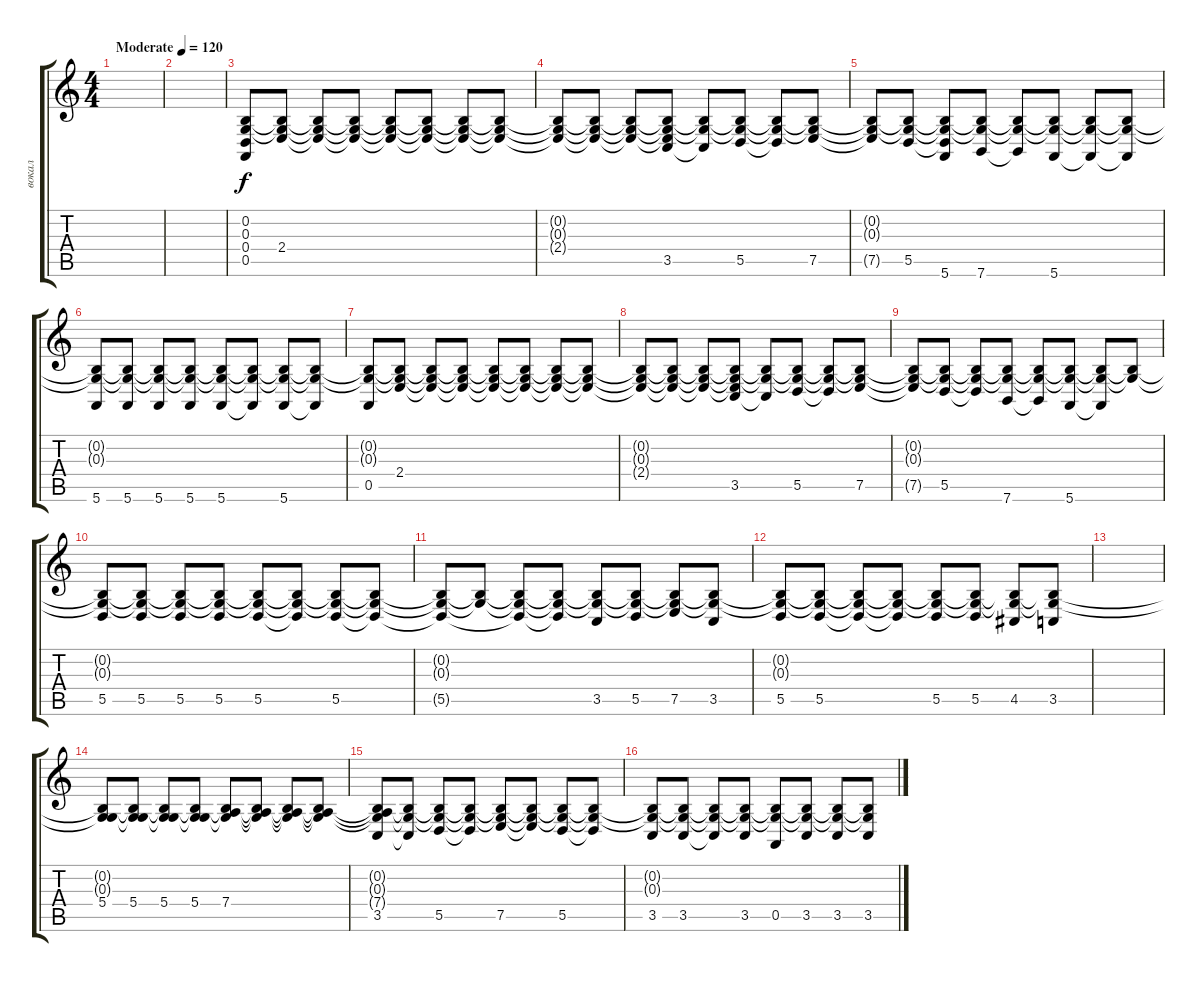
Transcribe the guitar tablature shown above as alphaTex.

\track ("вокал" "вокал") {instrument oboe}
\staff {score tabs}
\tuning (E4 B3 G3 D3 A2 E2) {hide}
\ts (4 4)
\tempo (120 "Moderate")
\clef g2
\ks c
|
|
(0.2 0.3 0.4 0.5).8{instrument voiceoohs} (0.2{t} 0.3{t} 2.4).8 (0.2{t} 0.3{t} 2.4{t}).8 (0.2{t} 0.3{t} 2.4{t}).8 (0.2{t} 0.3{t} 2.4{t}).8 (0.2{t} 0.3{t} 2.4{t}).8 (0.2{t} 0.3{t} 2.4{t}).8 (0.2{t} 0.3{t} 2.4{t}).8 |
(0.2{t} 0.3{t} 2.4{t}).8 (0.2{t} 0.3{t} 2.4{t}).8 (0.2{t} 0.3{t} 2.4{t}).8 (0.2{t} 0.3{t} 2.4{t} 3.5).8 (0.2{t} 0.3{t} 3.5{t}).8 (0.2{t} 0.3{t} 5.5).8 (0.2{t} 0.3{t} 5.5{t}).8 (0.2{t} 0.3{t} 7.5).8 |
(0.2{t} 0.3{t} 7.5{t}).8 (0.2{t} 0.3{t} 5.5).8 (0.2{t} 0.3{t} 5.5{t} 5.6).8 (0.2{t} 0.3{t} 7.6).8 (0.2{t} 0.3{t} 7.6{t}).8 (0.2{t} 0.3{t} 5.6).8 (0.2{t} 0.3{t} 5.6{t}).8 (0.2{t} 0.3{t} 5.6{t}).8 |
(0.2{t} 0.3{t} 5.6).8 (0.2{t} 0.3{t} 5.6).8 (0.2{t} 0.3{t} 5.6).8 (0.2{t} 0.3{t} 5.6).8 (0.2{t} 0.3{t} 5.6).8 (0.2{t} 0.3{t} 5.6{t}).8 (0.2{t} 0.3{t} 5.6).8 (0.2{t} 0.3{t} 5.6{t}).8 |
(0.2{t} 0.3{t} 0.5).8 (0.2{t} 0.3{t} 2.4).8 (0.2{t} 0.3{t} 2.4{t}).8 (0.2{t} 0.3{t} 2.4{t}).8 (0.2{t} 0.3{t} 2.4{t}).8 (0.2{t} 0.3{t} 2.4{t}).8 (0.2{t} 0.3{t} 2.4{t}).8 (0.2{t} 0.3{t} 2.4{t}).8 |
(0.2{t} 0.3{t} 2.4{t}).8 (0.2{t} 0.3{t} 2.4{t}).8 (0.2{t} 0.3{t} 2.4{t}).8 (0.2{t} 0.3{t} 2.4{t} 3.5).8 (0.2{t} 0.3{t} 3.5{t}).8 (0.2{t} 0.3{t} 5.5).8 (0.2{t} 0.3{t} 5.5{t}).8 (0.2{t} 0.3{t} 7.5).8 |
(0.2{t} 0.3{t} 7.5{t}).8 (0.2{t} 0.3{t} 5.5).8 (0.2{t} 0.3{t} 5.5{t}).8 (0.2{t} 0.3{t} 7.6).8 (0.2{t} 0.3{t} 7.6{t}).8 (0.2{t} 0.3{t} 5.6).8 (0.2{t} 0.3{t} 5.6{t}).8 (0.2{t} 0.3{t}).8 |
(0.2{t} 0.3{t} 5.5).8 (0.2{t} 0.3{t} 5.5).8 (0.2{t} 0.3{t} 5.5).8 (0.2{t} 0.3{t} 5.5).8 (0.2{t} 0.3{t} 5.5).8 (0.2{t} 0.3{t} 5.5{t}).8 (0.2{t} 0.3{t} 5.5).8 (0.2{t} 0.3{t} 5.5{t}).8 |
(0.2{t} 0.3{t} 5.5{t}).8 (0.2{t} 0.3{t}).8 (0.2{t} 0.3{t} 5.5{t}).8 (0.2{t} 0.3{t} 5.5{t}).8 (0.2{t} 0.3{t} 3.5).8 (0.2{t} 0.3{t} 5.5).8 (0.2{t} 0.3{t} 7.5).8 (0.2{t} 0.3{t} 3.5).8 |
(0.2{t} 0.3{t} 5.5).8 (0.2{t} 0.3{t} 5.5).8 (0.2{t} 0.3{t} 5.5{t}).8 (0.2{t} 0.3{t} 5.5{t}).8 (0.2{t} 0.3{t} 5.5).8 (0.2{t} 0.3{t} 5.5).8 (0.2{t} 0.3{t} 4.5).8 (0.2{t} 0.3{t} 3.5).8 |
|
(0.2{t} 0.3{t} 5.4).8 (0.2{t} 0.3{t} 5.4).8 (0.2{t} 0.3{t} 5.4).8 (0.2{t} 0.3{t} 5.4).8 (0.2{t} 0.3{t} 7.4).8 (0.2{t} 0.3{t} 7.4{t}).8 (0.2{t} 0.3{t} 7.4{t}).8 (0.2{t} 0.3{t} 7.4{t}).8 |
(0.2{t} 0.3{t} 7.4{t} 3.5).8 (0.2{t} 0.3{t} 3.5{t}).8 (0.2{t} 0.3{t} 5.5).8 (0.2{t} 0.3{t} 5.5{t}).8 (0.2{t} 0.3{t} 7.5).8 (0.2{t} 0.3{t} 7.5{t}).8 (0.2{t} 0.3{t} 5.5).8 (0.2{t} 0.3{t} 5.5{t}).8 |
(0.2{t} 0.3{t} 3.5).8 (0.2{t} 0.3{t} 3.5).8 (0.2{t} 0.3{t} 3.5{t}).8 (0.2{t} 0.3{t} 3.5).8 (0.2{t} 0.3{t} 0.5).8 (0.2{t} 0.3{t} 3.5).8 (0.2{t} 0.3{t} 3.5).8 (0.2{t} 0.3{t} 3.5).8
